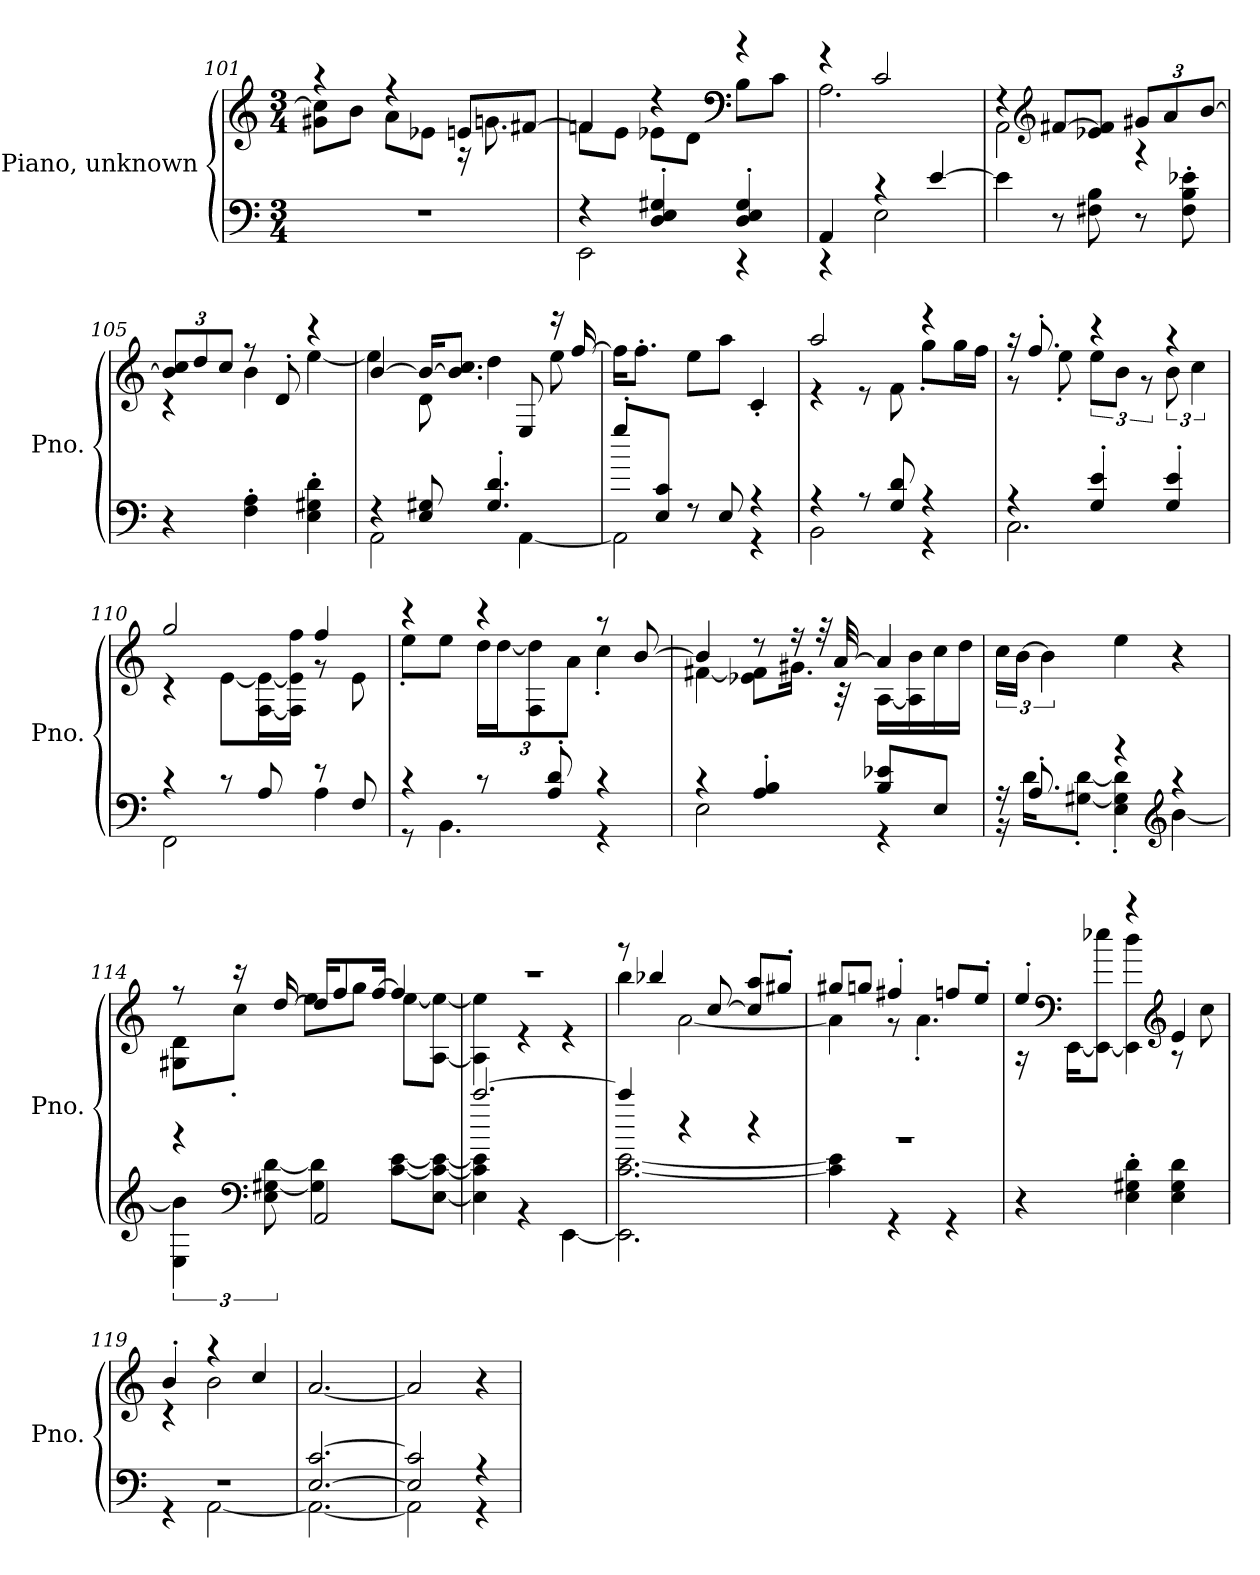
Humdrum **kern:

**kern	**kern
*part1	*part1
*staff2	*staff1
*I"Piano, unknown	*
*I'Pno.	*
!!LO:LB:g=z
*clefF4	*clefG2
*k[]	*k[]
*M3/4	*M3/4
=101	=101
*	*^
2.r	4r	8g#X\ 8cc\]L
.	.	8b\J
.	4r	8a\L
.	.	8e-X\J
.	8en/L	16r
.	.	8.gn\
.	[8f#X/J	.
=102	=102	=102
*^	*	*
4r	2EE\	4f#/]	8fn\L
.	.	.	8e\J
4D/' 4E/' 4G#X/'	.	4r	8e-X\L
.	.	.	8d\J
*	*	*clefF4	*
4D/' 4E/' 4G#/'	4r	4r	8B\L
.	.	.	8c\J
=103	=103	=103	=103
4AA/	4r	4r	2.A\
4r	2E\	2c/	.
[4e/	.	.	.
*v	*v	*	*
=104	=104	=104
4e\]	4r	2AA\
*	*clefG2	*
8r	[8f#X/L	.
8F#X\ 8B\	8e-X/ 8f#/]J	.
*	*Xbrackettup	*
8r	12g#X/L	4r
.	12a/	.
8F#\' 8B\' 8e-X\'	.	.
.	[12b/J	.
=105	=105	=105
4r	12b/] 12cc/L	4r
.	12dd/	.
.	12cc/J	.
4F\' 4A\'	8r	4b\
.	8d'/	.
4E\' 4G#X\' 4d\'	4r	[4ee\
!!LO:PB:g=z	!!
=106	=106	=106
*^	*	*
4r	2AA\	[4b/	4ee\]
8E/ 8G#X/	.	16b/KL_	8d\
.	.	8.b/] 8.cc/J	.
4.G#/' 4.d/'	.	.	4dd\
.	[4AA\	8E/	.
.	.	16r	8ee\
.	.	[16ff/	.
*	*	*v	*v
=107	=107	=107
8gg'/L	2AA\]	16ff\KL]
.	.	8.ff'\J
8E/ 8c/J	.	.
8r	.	8ee\L
8E/	.	8aa\J
4r	4r	4c'/
=108	=108	=108
*	*	*^
4r	2BB\	2aa/	4r
8r	.	.	8r
8G/ 8d/	.	.	8f\
4r	4r	4r	8gg'\L
.	.	.	16gg\L
.	.	.	16ff\JJ
=109	=109	=109	=109
4r	2.C\	16r	8r
.	.	8.ff'/	.
.	.	.	8ee'\
*	*	*	*brackettup
4G/' 4e/'	.	4r	12ee\L
.	.	.	12b\J
.	.	.	12r
4G/' 4e/'	.	4r	12b\
.	.	.	6cc\
=110	=110	=110	=110
4r	2FF\	2gg/	4r
8r	.	.	[8e\L
8A/	.	.	[16F\ 16e\_L
.	.	.	16F\] 16e\] 16ff\JJ
8r	4A\	4ff/	8r
8F/	.	.	8e\
!!LO:LB:g=z	!!
=111	=111	=111	=111
4r	8r	4r	8ee'\L
.	4.BB\	.	8ee\J
*	*	*	*Xbrackettup
8r	.	4r	24dd\LL
.	.	.	[24dd\J
.	.	.	12F\ 12dd\]
8A/' 8d/'	.	.	.
.	.	.	12a\J
4r	4r	8r	4cc'\
.	.	[8b/	.
=112	=112	=112	=112
4r	2E\	4b/]	[4f#X\
4A/' 4B/'	.	8r	8e-X\ 8f#\]L
.	.	16r	16.g#X\Jk
.	.	32r	.
.	.	[32a/	32r
8B/ 8e-X/L	4r	4a/]	[16A\LL
.	.	.	16A\] 16b\
8E/J	.	.	16cc\
.	.	.	16dd\JJ
*	*	*v	*v
=113	=113	=113
*	*	*brackettup
16r	16r	24cc\LL
.	.	[24b\JJ
8.A'/	16d\KL	.
.	.	6b\]
.	[8G#X\' [8d\'J	.
4r	4E\' 4G#\]' 4d\]'	4ee\
*clefG2	*	*
4r	[4b\	4r
!!LO:LB:g=z
=114	=114	=114
*	*	*^
4r	6E\ 6b\]	8r	8G#X\ 8d\L
.	.	16r	8cc'\J
*clefF4	*	*	*
.	12E\ [12G#X\ [12d\	.	.
.	.	[16dd/	.
2AA/	4G#\] 4d\]	16dd/KL]	8ee\L
.	.	8ff/	.
.	.	.	8gg\J
.	.	[16ff/Jk	.
.	[8c\ [8e\L	4ff/]	[8ee\L
.	[8E\ 8c\_ 8e\_J	.	[8A\ 8ee\_J
=115	=115	=115	=115
[2.ccc/	4E\] 4c\] 4e\]	2.r	4A\] 4ee\]
.	4r	.	4r
.	[4EE\	.	4r
=116	=116	=116	=116
4ccc/]	2.EE\] [2.c\ [2.e\	8r	4bb\
.	.	4bb-X/	.
4r	.	.	[2a\
.	.	[8cc/	.
4r	.	8cc/] 8aa/L	.
.	.	8gg#X'/J	.
=117	=117	=117	=117
2.r	4c\] 4e\]	8gg#X/L	4a\]
.	.	8ggn/J	.
.	4r	4ff#X'/	8r
.	.	.	4.a'\
.	4r	8ffn/L	.
.	.	8ee'/J	.
*v	*v	*	*
!!LO:LB:g=z	!!
=118	=118	=118
4r	4ee'/	16r
*	*clefF4	*
.	.	[16EE\KL
.	.	8EE\_ 8ee-X\J
4E\' 4G#X\' 4d\'	4r	4EE\] 4dd\
*	*clefG2	*
4E\ 4G#\ 4d\	4e/	8r
.	.	8cc\
=119	=119	=119
*^	*	*
2.r	4r	4b'/	4r
.	[2AA\	4r	2b\
.	.	4cc/	.
*	*	*v	*v
=120	=120	=120
[2.E/ [2.c/	2.AA\_	[2.a/
=121	=121	=121
2E/] 2c/]	2AA\]	2a/]
4r	4r	4r
*v	*v	*
=	=
*-	*-
